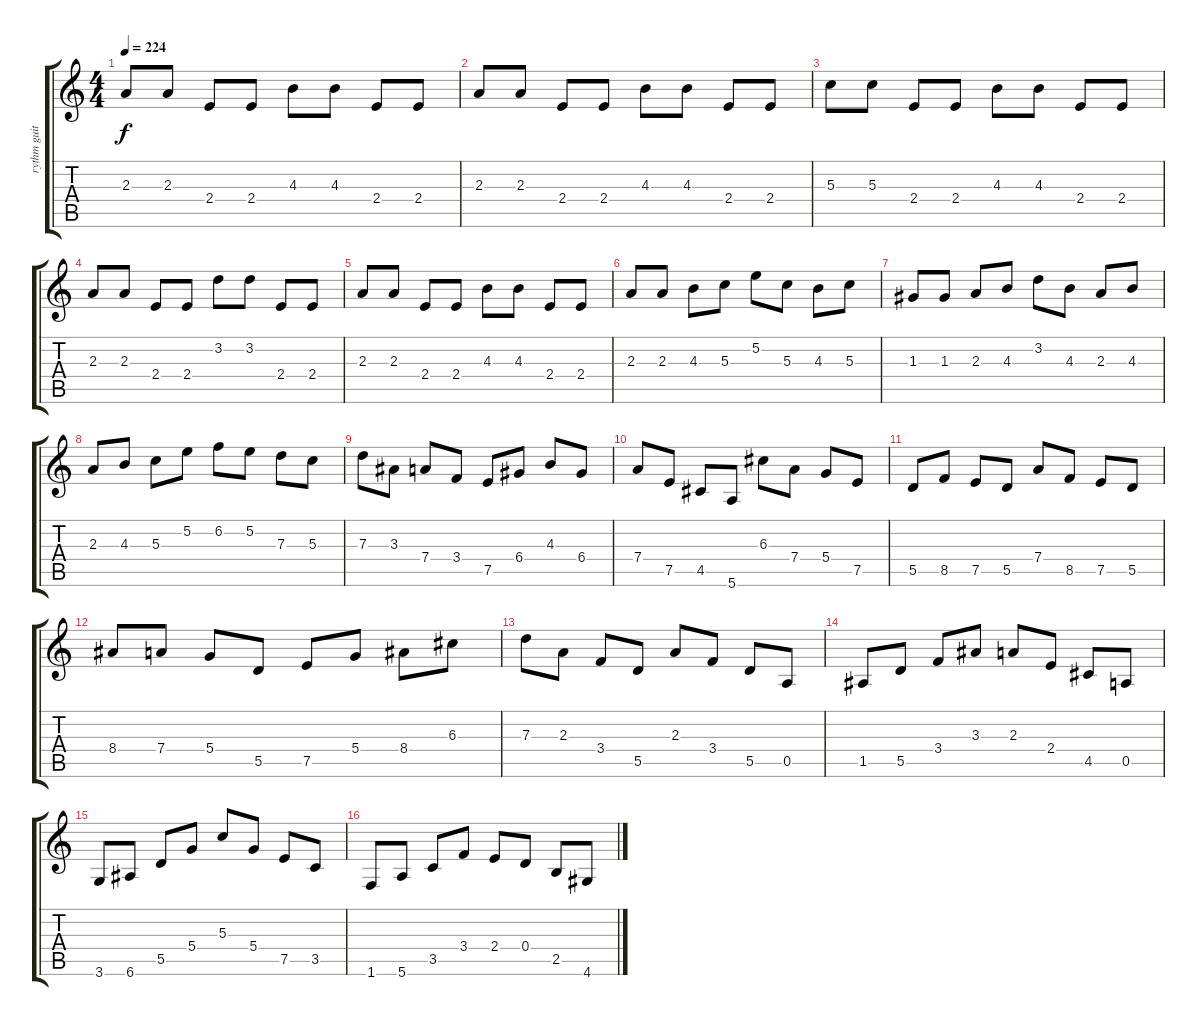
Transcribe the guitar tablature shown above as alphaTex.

\track ("rythm guitar" "rythm guit") {instrument acousticguitarsteel}
\staff {score tabs}
\tuning (E4 B3 G3 D3 A2 E2) {hide}
\ts (4 4)
\tempo 224
\clef g2
\ks c
2.3.8{dy f} 2.3.8 2.4.8 2.4.8 4.3.8 4.3.8 2.4.8 2.4.8 |
2.3.8 2.3.8 2.4.8 2.4.8 4.3.8 4.3.8 2.4.8 2.4.8 |
5.3.8 5.3.8 2.4.8 2.4.8 4.3.8 4.3.8 2.4.8 2.4.8 |
2.3.8 2.3.8 2.4.8 2.4.8 3.2.8 3.2.8 2.4.8 2.4.8 |
2.3.8 2.3.8 2.4.8 2.4.8 4.3.8 4.3.8 2.4.8 2.4.8 |
2.3.8 2.3.8 4.3.8 5.3.8 5.2.8 5.3.8 4.3.8 5.3.8 |
1.3.8 1.3.8 2.3.8 4.3.8 3.2.8 4.3.8 2.3.8 4.3.8 |
2.3.8 4.3.8 5.3.8 5.2.8 6.2.8 5.2.8 7.3.8 5.3.8 |
7.3.8 3.3.8 7.4.8 3.4.8 7.5.8 6.4.8 4.3.8 6.4.8 |
7.4.8 7.5.8 4.5.8 5.6.8 6.3.8 7.4.8 5.4.8 7.5.8 |
5.5.8 8.5.8 7.5.8 5.5.8 7.4.8 8.5.8 7.5.8 5.5.8 |
8.4.8 7.4.8 5.4.8 5.5.8 7.5.8 5.4.8 8.4.8 6.3.8 |
7.3.8 2.3.8 3.4.8 5.5.8 2.3.8 3.4.8 5.5.8 0.5.8 |
1.5.8 5.5.8 3.4.8 3.3.8 2.3.8 2.4.8 4.5.8 0.5.8 |
3.6.8 6.6.8 5.5.8 5.4.8 5.3.8 5.4.8 7.5.8 3.5.8 |
1.6.8 5.6.8 3.5.8 3.4.8 2.4.8 0.4.8 2.5.8 4.6.8
